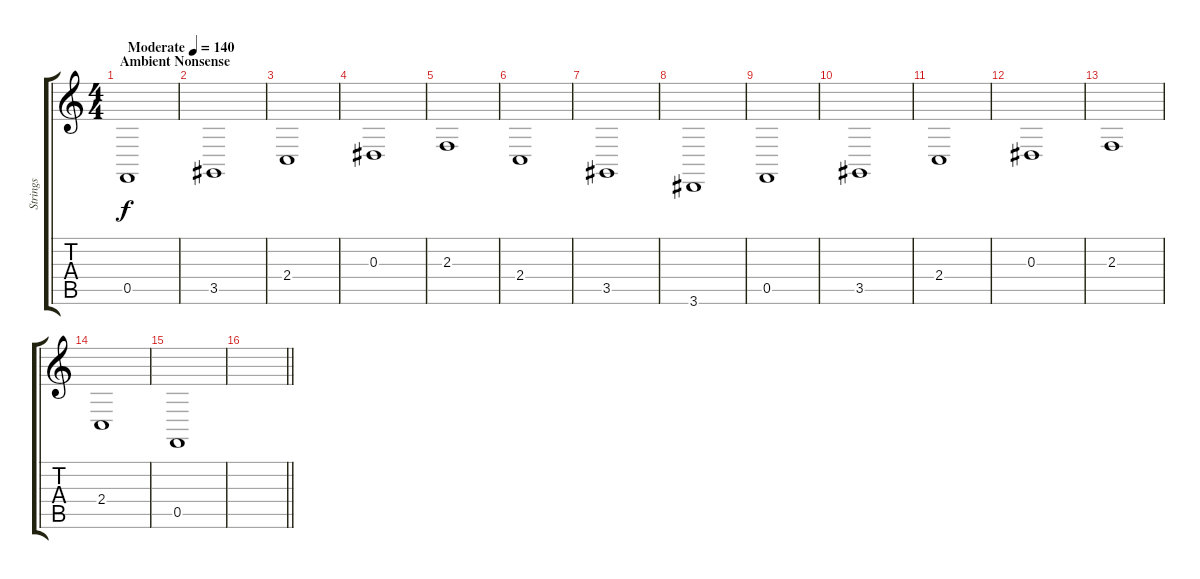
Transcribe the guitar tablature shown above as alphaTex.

\track ("Strings" "Strings") {instrument stringensemble1}
\staff {score tabs}
\tuning (C4 G3 Eb3 Bb2 F2 C2) {hide}
\ts (4 4)
\section ("" "Ambient Nonsense")
\tempo (140 "Moderate")
\clef g2
\ks c
0.5.1{dy f instrument stringensemble1} |
3.5.1 |
2.4.1 |
0.3.1 |
2.3.1 |
2.4.1 |
3.5.1 |
3.6.1 |
0.5.1 |
3.5.1 |
2.4.1 |
0.3.1 |
2.3.1 |
2.4.1 |
0.5.1 |
\barLineRight lightlight
